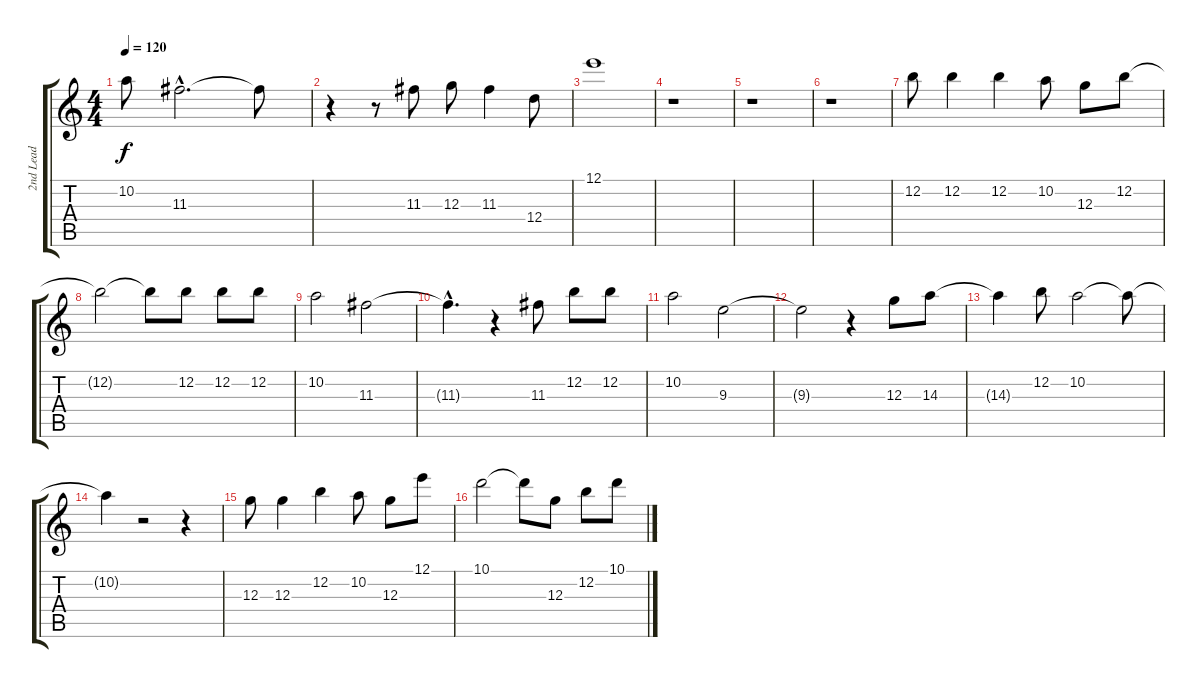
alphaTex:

\track ("2nd Lead" "2nd Lead") {instrument distortionguitar}
\staff {score tabs}
\tuning (E4 B3 G3 D3 A2 E2) {hide}
\ts (4 4)
\tempo 120
\clef g2
\ks c
10.2{t}.8{dy f} 11.3{hac}.2{d} 11.3{t}.8 |
r.4 r.8 11.3.8 12.3.8 11.3.4 12.4.8 |
12.1.1 |
r.1 |
r.1 |
r.1 |
12.2.8 12.2.4 12.2.4 10.2.8 12.3.8 12.2.8 |
12.2{t}.2 12.2{t}.8 12.2.8 12.2.8 12.2.8 |
10.2.2 11.3.2 |
11.3{hac t}.4{d} r.4 11.3.8 12.2.8 12.2.8 |
10.2.2 9.3.2 |
9.3{t}.2 r.4 12.3.8 14.3.8 |
14.3{t}.4 12.2.8 10.2.2 10.2{t}.8 |
10.2{t}.4 r.2 r.4 |
12.3.8 12.3.4 12.2.4 10.2.8 12.3.8 12.1.8 |
10.1.2 10.1{t}.8 12.3.8 12.2.8 10.1.8
